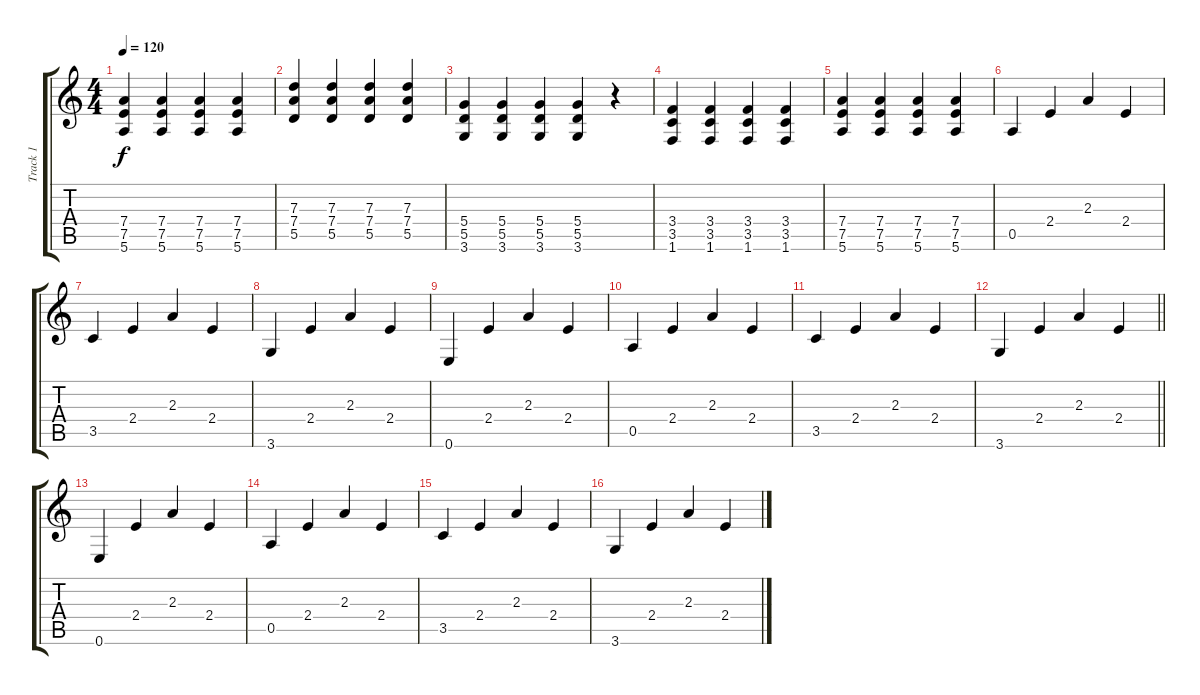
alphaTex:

\track ("Track 1" "Track 1") {instrument distortionguitar}
\staff {score tabs}
\tuning (E4 B3 G3 D3 A2 E2) {hide}
\ts (4 4)
\tempo 120
\clef g2
\ks c
(7.4 7.5 5.6).4{dy f} (7.4 7.5 5.6).4 (7.4 7.5 5.6).4 (7.4 7.5 5.6).4 |
(7.3 7.4 5.5).4 (7.3 7.4 5.5).4 (7.3 7.4 5.5).4 (7.3 7.4 5.5).4 |
(5.4 5.5 3.6).4 (5.4 5.5 3.6).4 (5.4 5.5 3.6).4 (5.4 5.5 3.6).4 r.4 |
(3.4 3.5 1.6).4 (3.4 3.5 1.6).4 (3.4 3.5 1.6).4 (3.4 3.5 1.6).4 |
(7.4 7.5 5.6).4 (7.4 7.5 5.6).4 (7.4 7.5 5.6).4 (7.4 7.5 5.6).4 |
0.5.4 2.4.4 2.3.4 2.4.4 |
3.5.4 2.4.4 2.3.4 2.4.4 |
3.6.4 2.4.4 2.3.4 2.4.4 |
0.6.4 2.4.4 2.3.4 2.4.4 |
0.5.4 2.4.4 2.3.4 2.4.4 |
3.5.4 2.4.4 2.3.4 2.4.4 |
\barLineRight lightlight
3.6.4 2.4.4 2.3.4 2.4.4 |
0.6.4 2.4.4 2.3.4 2.4.4 |
0.5.4 2.4.4 2.3.4 2.4.4 |
3.5.4 2.4.4 2.3.4 2.4.4 |
3.6.4 2.4.4 2.3.4 2.4.4
